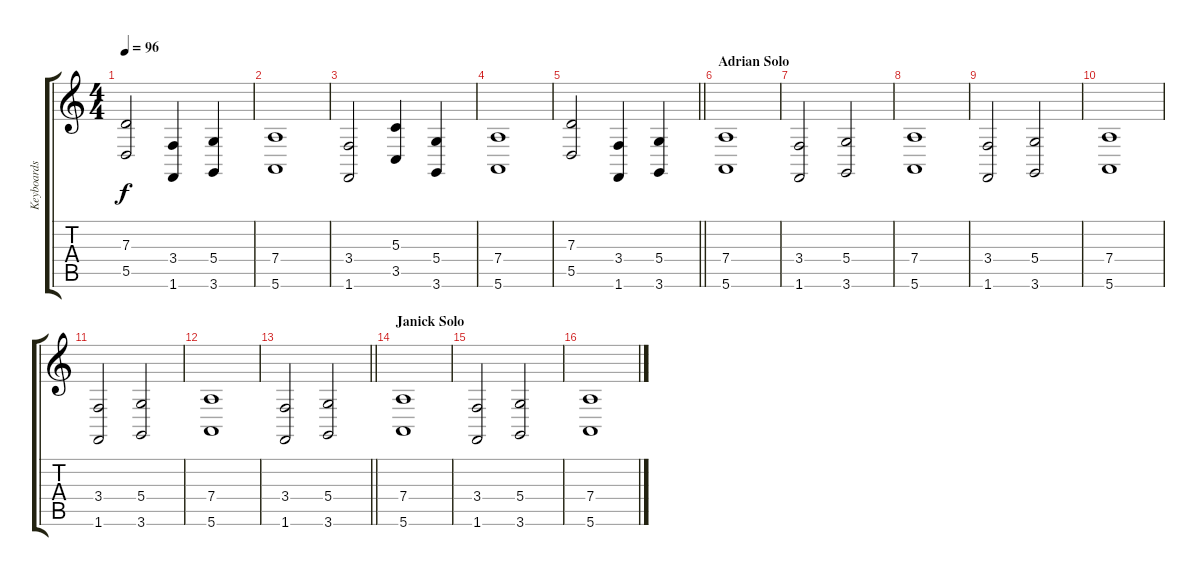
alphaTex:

\track ("Keyboards" "Keyboards") {instrument stringensemble1}
\staff {score tabs}
\tuning (E4 B3 G3 D3 A2 E2) {hide}
\ts (4 4)
\tempo 96
\clef g2
\ks c
(7.3 5.5).2{dy f} (3.4 1.6).4 (5.4 3.6).4 |
(7.4 5.6).1 |
(3.4 1.6).2 (5.3 3.5).4 (5.4 3.6).4 |
(7.4 5.6).1 |
\barLineRight lightlight
(7.3 5.5).2 (3.4 1.6).4 (5.4 3.6).4 |
\section ("" "Adrian Solo")
(7.4 5.6).1 |
(3.4 1.6).2 (5.4 3.6).2 |
(7.4 5.6).1 |
(3.4 1.6).2 (5.4 3.6).2 |
(7.4 5.6).1 |
(3.4 1.6).2 (5.4 3.6).2 |
(7.4 5.6).1 |
\barLineRight lightlight
(3.4 1.6).2 (5.4 3.6).2 |
\section ("" "Janick Solo")
(7.4 5.6).1 |
(3.4 1.6).2 (5.4 3.6).2 |
(7.4 5.6).1
